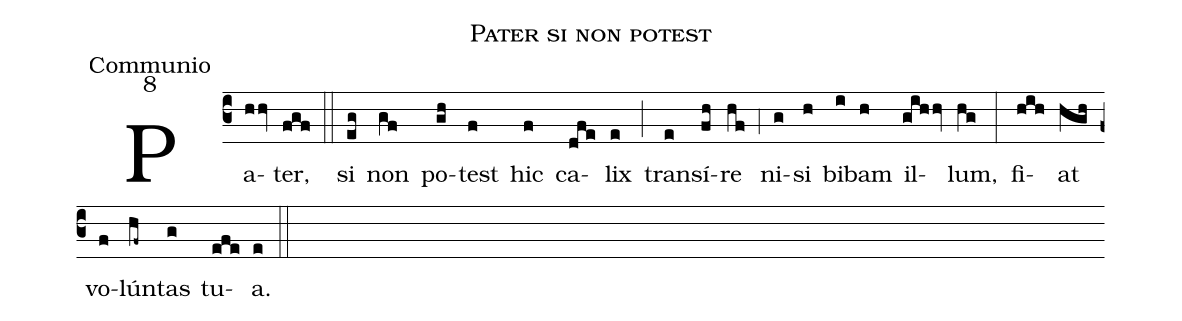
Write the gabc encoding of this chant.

name:Pater si non potest;
office-part:Communio;
mode:8;
%%
(c3) Pa(hhv)ter,(fgf) (::) si(eg) non(gf) po(gh)test(f) hic(f) ca(dfe)lix(e) (;) tran(e)sí(fh)re(hf) (;4) ni(g)si(h) bi(i)bam(h) il(gihhv)lum,(hg) (:) fi(hih)at(hgh) vo(f)lún(hf~)tas(g) tu(efe)a.(e) (::)
